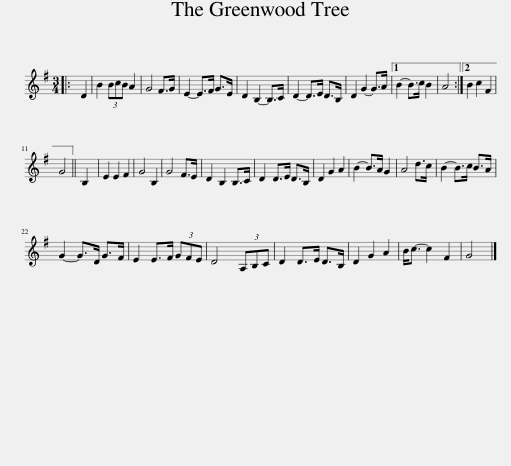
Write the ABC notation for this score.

X:1
L:1/8
M:3/4
I:linebreak $
K:G
V:1 treble
V:1
|: D2 | B2 (3BcB A2 | G4 F>G | E2- E>F G>E | D2 B,2- B,>C | %5
 D2- D>E D>B, | D2 G2- G>A |1 B2- B>c B2 | A4 :|2 B2 c2 F2 |$ %10
 G4 || B,2 | E2 E2 F2 | G4 B,2 | G4 F>E | %15
 D2 B,2 B,>C | D2 D>E D>B, | D2 G2 A2 | B2- B>A G2 | A4 d>c | %20
 B2- B>c B>A |$ G2- G>D G>F | E2 E>F (3GFE | D4 (3A,B,C | D2 D>E D>B, | %25
 D2 G2 A2 | B<c- c2 F2 | G4 |] %28
